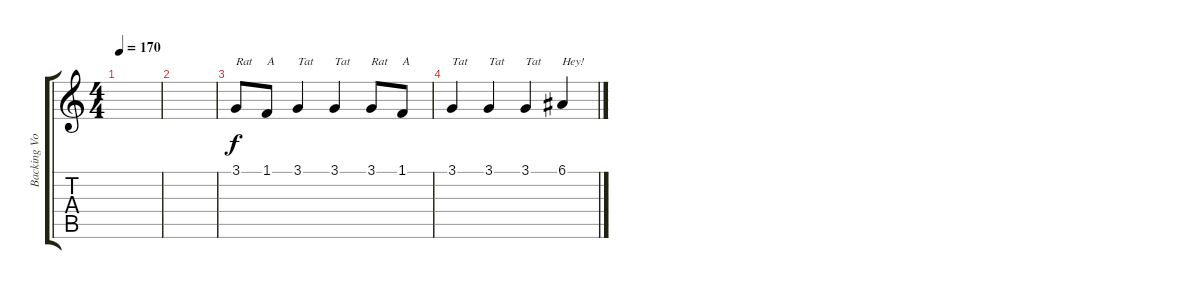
\track ("Backing Vocals" "Backing Vo") {instrument bassoon}
\staff {score tabs}
\tuning (E4 B3 G3 D3 A2 E2) {hide}
\ts (4 4)
\tempo 170
\clef g2
\ks c
|
|
3.1.8{txt "Rat"} 1.1.8{txt "A"} 3.1.4{txt "Tat"} 3.1.4{txt "Tat"} 3.1.8{txt "Rat"} 1.1.8{txt "A"} |
3.1.4{txt "Tat"} 3.1.4{txt "Tat"} 3.1.4{txt "Tat"} 6.1.4{txt "Hey!"}
